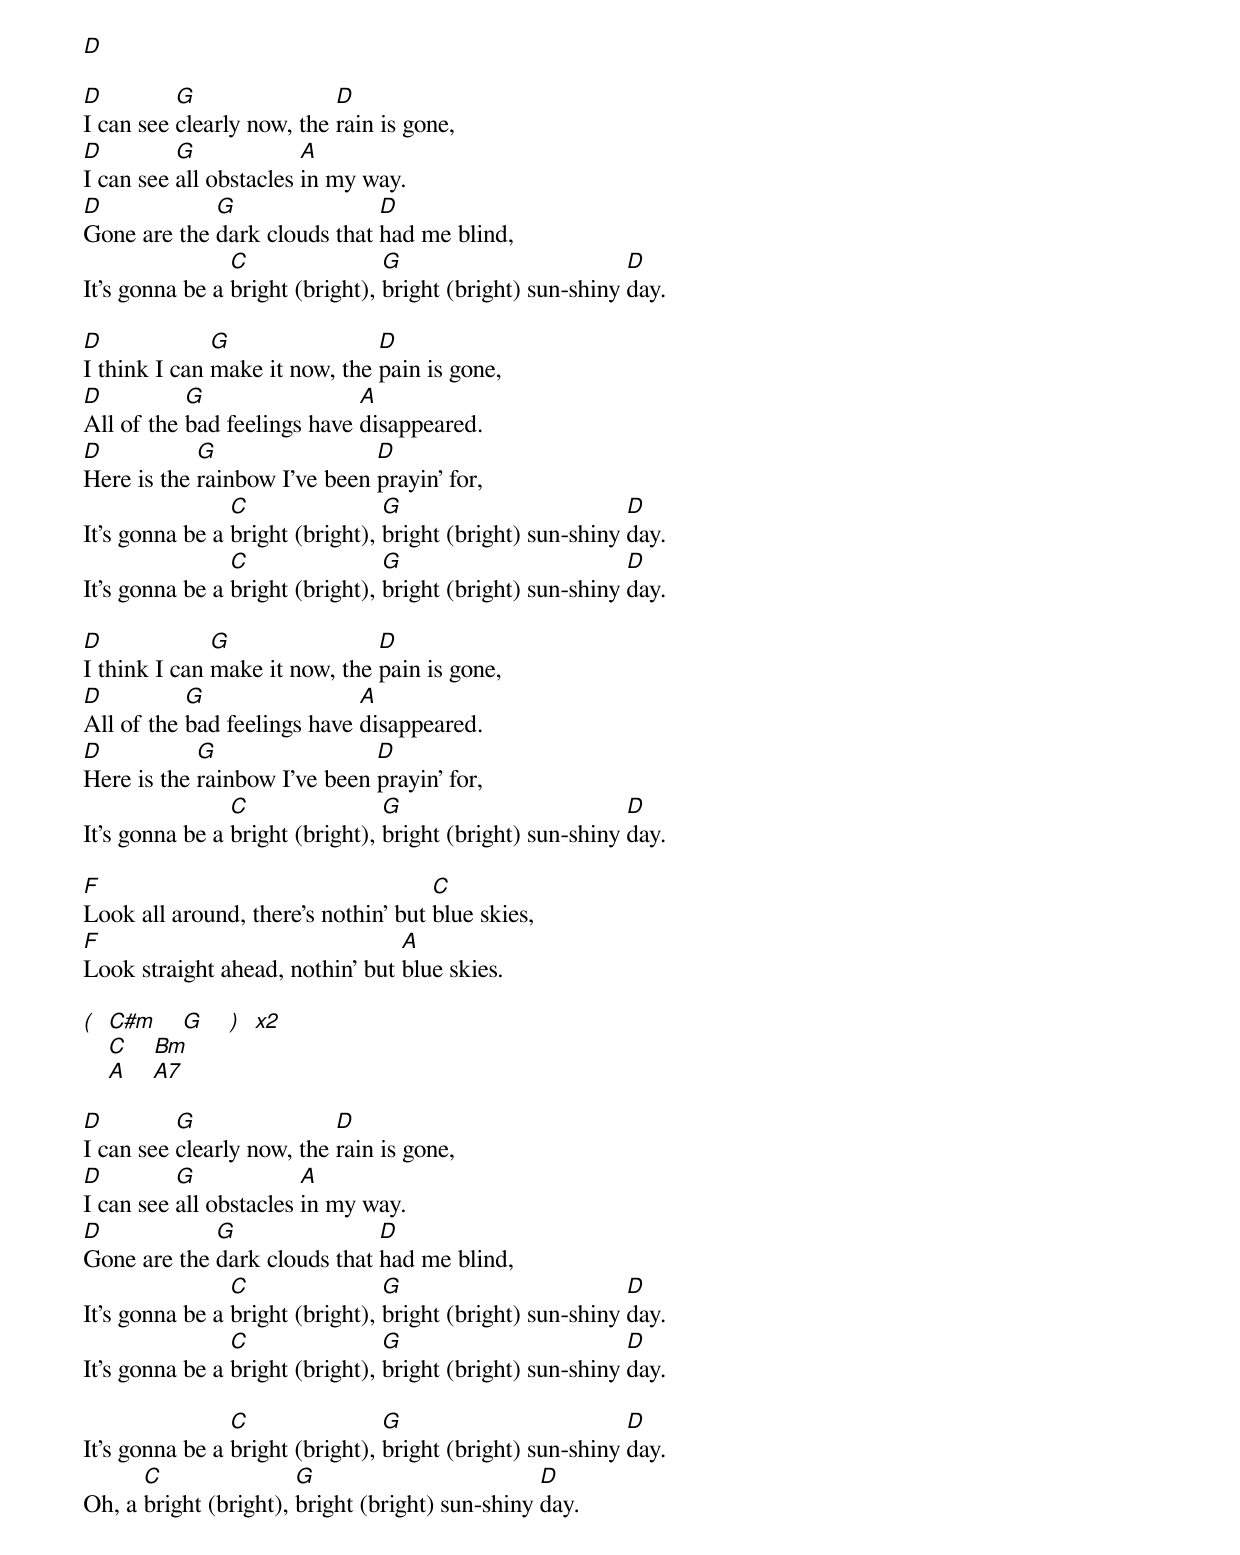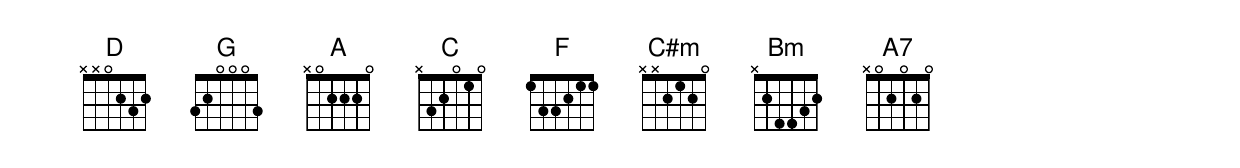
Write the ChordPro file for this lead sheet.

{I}
[D]

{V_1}
[D]I can see [G]clearly now, the [D]rain is gone,
[D]I can see [G]all obstacles [A]in my way.
[D]Gone are the [G]dark clouds that [D]had me blind,
It's gonna be a [C]bright (bright), [G]bright (bright) sun-shiny [D]day.

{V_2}
[D]I think I can [G]make it now, the [D]pain is gone,
[D]All of the [G]bad feelings have [A]disappeared.
[D]Here is the [G]rainbow I've been [D]prayin' for,
It's gonna be a [C]bright (bright), [G]bright (bright) sun-shiny [D]day.
It's gonna be a [C]bright (bright), [G]bright (bright) sun-shiny [D]day.

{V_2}
[D]I think I can [G]make it now, the [D]pain is gone,
[D]All of the [G]bad feelings have [A]disappeared.
[D]Here is the [G]rainbow I've been [D]prayin' for,
It's gonna be a [C]bright (bright), [G]bright (bright) sun-shiny [D]day.

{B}
[F]Look all around, there's nothin' but [C]blue skies,
[F]Look straight ahead, nothin' but [A]blue skies.

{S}
[(]  [C#m]    [G]    [)]  [x2]
    [C]    [Bm]
    [A]    [A7]

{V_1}
[D]I can see [G]clearly now, the [D]rain is gone,
[D]I can see [G]all obstacles [A]in my way.
[D]Gone are the [G]dark clouds that [D]had me blind,
It's gonna be a [C]bright (bright), [G]bright (bright) sun-shiny [D]day.
It's gonna be a [C]bright (bright), [G]bright (bright) sun-shiny [D]day.

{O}
It's gonna be a [C]bright (bright), [G]bright (bright) sun-shiny [D]day.
Oh, a [C]bright (bright), [G]bright (bright) sun-shiny [D]day.
